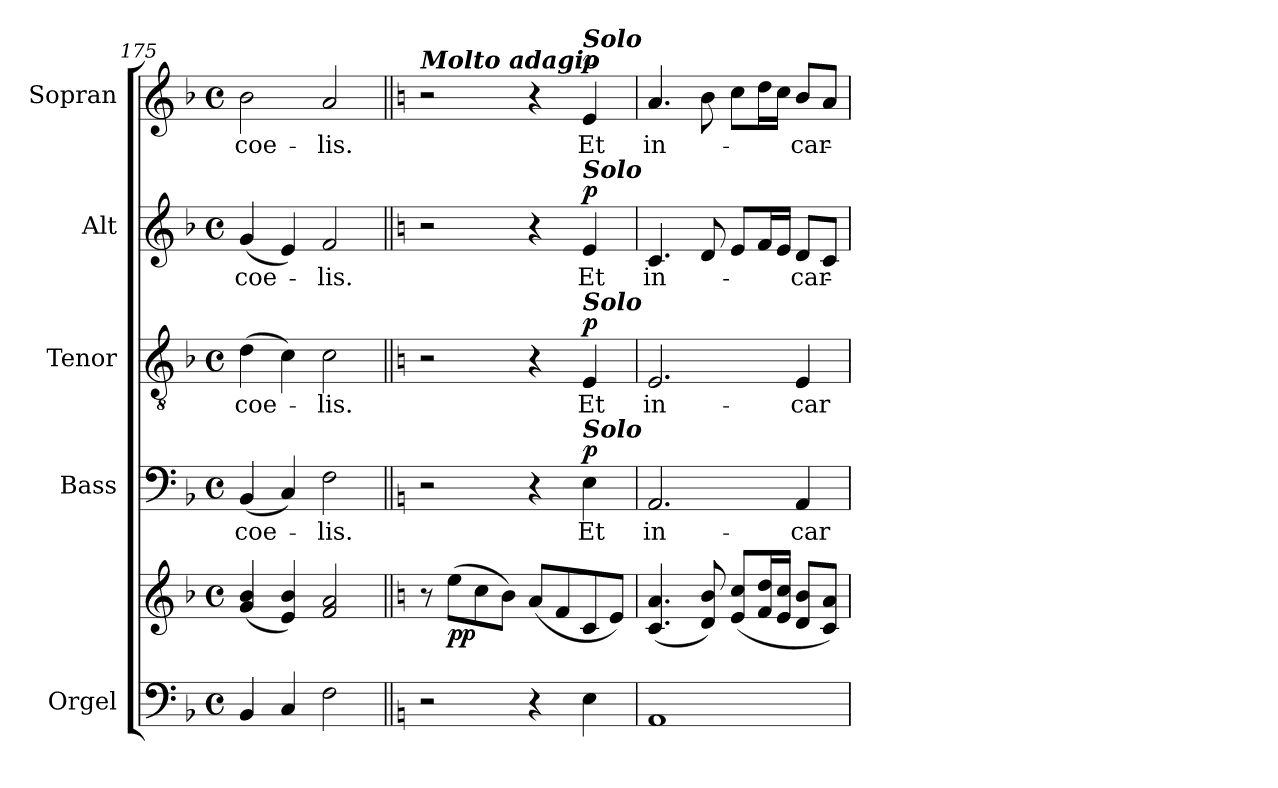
**kern	**kern	**dynam	**kern	**text	**dynam	**kern	**text	**dynam	**kern	**text	**dynam	**kern	**text	**dynam
*part5	*part5	*part5	*part4	*part4	*part4	*part3	*part3	*part3	*part2	*part2	*part2	*part1	*part1	*part1
*staff6	*staff5	*staff5/6	*staff4	*staff4	*staff4	*staff3	*staff3	*staff3	*staff2	*staff2	*staff2	*staff1	*staff1	*staff1
*I"Orgel	*	*	*I"Bass	*	*	*I"Tenor	*	*	*I"Alt	*	*	*I"Sopran	*	*
*I'Org.	*	*	*I'B.	*	*	*I'T.	*	*	*I'A.	*	*	*I'S.	*	*
*clefF4	*clefG2	*	*clefF4	*	*	*clefGv2	*	*	*clefG2	*	*	*clefG2	*	*
*k[b-]	*k[b-]	*	*k[b-]	*	*	*k[b-]	*	*	*k[b-]	*	*	*k[b-]	*	*
*F:	*F:	*	*F:	*	*	*F:	*	*	*F:	*	*	*F:	*	*
*M4/4	*M4/4	*	*M4/4	*	*	*M4/4	*	*	*M4/4	*	*	*M4/4	*	*
*met(c)	*met(c)	*	*met(c)	*	*	*met(c)	*	*	*met(c)	*	*	*met(c)	*	*
=175	=175	=175	=175	=175	=175	=175	=175	=175	=175	=175	=175	=175	=175	=175
!	!	!	!	!LO:LY:b	!	!	!LO:LY:b	!	!	!LO:LY:b	!	!	!LO:LY:b	!
4BB-/	(<4g/ 4b-/	.	(<4BB-/	coe-	.	(>4d\	coe-	.	(<4g/	coe-	.	2b-\	coe-	.
4C/	4e/ 4b-/)	.	4C/)	.	.	4c\)	.	.	4e/)	.	.	.	.	.
!	!	!	!	!LO:LY:b	!	!	!LO:LY:b	!	!	!LO:LY:b	!	!	!LO:LY:b	!
2F\	2f/ 2a/	.	2F\	-lis.	.	2c\	-lis.	.	2f/	-lis.	.	2a/	-lis.	.
=176||	=176||	=176||	=176||	=176||	=176||	=176||	=176||	=176||	=176||	=176||	=176||	=176||	=176||	=176||
*k[]	*k[]	*	*k[]	*	*	*k[]	*	*	*k[]	*	*	*k[]	*	*
*C:	*C:	*	*C:	*	*	*C:	*	*	*C:	*	*	*C:	*	*
!	!	!	!	!	!	!	!	!	!	!	!	!LO:TX:a:Bi:t=Molto adagio	!	!
2r	8r	.	2r	.	.	2r	.	.	2r	.	.	2r	.	.
!	!	!LO:DY:b	!	!	!	!	!	!	!	!	!	!	!	!
.	(>8ee\L	pp	.	.	.	.	.	.	.	.	.	.	.	.
.	8cc\	.	.	.	.	.	.	.	.	.	.	.	.	.
.	8b\J)	.	.	.	.	.	.	.	.	.	.	.	.	.
*	*	*	*	*	*	*	*	*	*	*	*	*MM56	*	*
4r	(<8a/L	.	4r	.	.	4r	.	.	4r	.	.	4r	.	.
.	8f/	.	.	.	.	.	.	.	.	.	.	.	.	.
!	!	!	!	!	!	!	!	!	!	!	!	!LO:TX:a:Bi:t=Solo	!	!
!	!	!	!	!	!	!	!	!	!LO:TX:a:Bi:t=Solo	!	!	!	!	!
!	!	!	!	!	!	!LO:TX:a:Bi:t=Solo	!	!	!	!	!	!	!	!
!	!	!	!LO:TX:a:Bi:t=Solo	!	!	!	!	!	!	!	!	!	!	!
!	!	!	!	!LO:LY:b	!LO:DY:a	!	!LO:LY:b	!LO:DY:a	!	!LO:LY:b	!LO:DY:a	!	!LO:LY:b	!LO:DY:a
4E\	8c/	.	4E\	Et	p	4E/	Et	p	4e/	Et	p	4e/	Et	p
.	8e/J)	.	.	.	.	.	.	.	.	.	.	.	.	.
!!LO:LB:g=z
=177	=177	=177	=177	=177	=177	=177	=177	=177	=177	=177	=177	=177	=177	=177
!	!	!	!	!LO:LY:b	!	!	!LO:LY:b	!	!	!LO:LY:b	!	!	!LO:LY:b	!
1AA	(<4.c/ 4.a/	.	2.AA/	in-	.	2.E/	in-	.	4.c/	in-	.	4.a/	in-	.
.	8d/ 8b/)	.	.	.	.	.	.	.	8d/	.	.	8b\	.	.
.	(<8e/ 8cc/L	.	.	.	.	.	.	.	8e/L	.	.	8cc\L	.	.
.	16f/ 16dd/L	.	.	.	.	.	.	.	16f/L	.	.	16dd\L	.	.
.	16e/ 16cc/JJ	.	.	.	.	.	.	.	16e/JJ	.	.	16cc\JJ	.	.
!	!	!	!	!LO:LY:b	!	!	!LO:LY:b	!	!	!LO:LY:b	!	!	!LO:LY:b	!
.	8d/ 8b/L	.	4AA/	-car-	.	4E/	-car-	.	8d/L	-car-	.	8b/L	-car-	.
.	8c/ 8a/J)	.	.	.	.	.	.	.	8c/J	.	.	8a/J	.	.
=	=	=	=	=	=	=	=	=	=	=	=	=	=	=
*-	*-	*-	*-	*-	*-	*-	*-	*-	*-	*-	*-	*-	*-	*-
